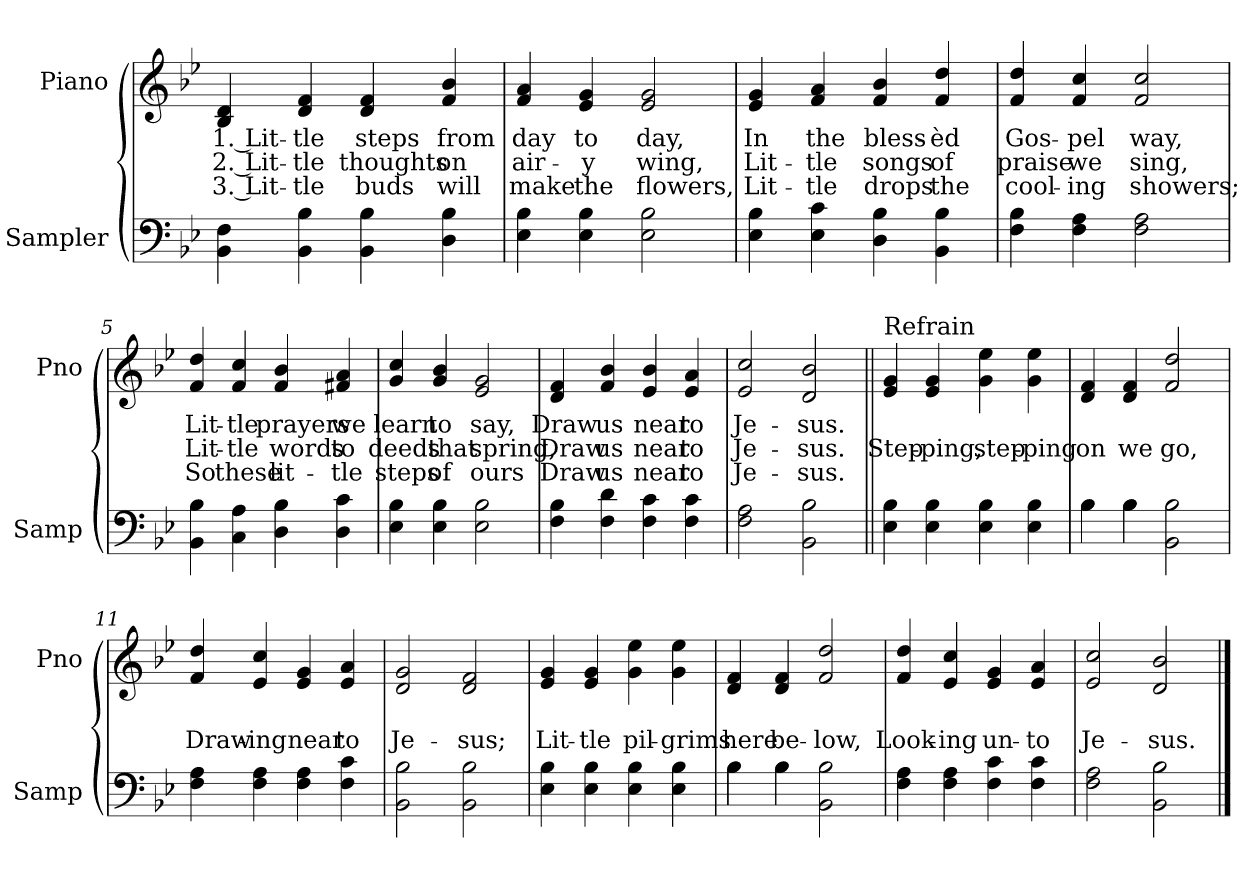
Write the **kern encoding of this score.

**kern	**kern	**text	**text	**text
*part2	*part1	*part1	*part1	*part1
*staff2	*staff1	*staff1	*staff1	*staff1
*I"Sampler	*I"Piano	*	*	*
*I'Samp	*I'Pno	*	*	*
*clefF4	*clefG2	*	*	*
*k[b-e-]	*k[b-e-]	*	*	*
*B-:	*B-:	*	*	*
=1	=1	=1	=1	=1
4BB- 4F	4B- 4d	1. Lit-	2. Lit-	3. Lit-
4BB- 4B-	4d 4f	-tle	-tle	-tle
4BB- 4B-	4d 4f	steps	thoughts	buds
4D 4B-	4f 4b-	from	on	will
=2	=2	=2	=2	=2
4E- 4B-	4f 4a	day	air-	make
4E- 4B-	4e- 4g	to	-y	the
2E- 2B-	2e- 2g	day,	wing,	flowers,
=3	=3	=3	=3	=3
4E- 4B-	4e- 4g	In	Lit-	Lit-
4E- 4c	4f 4a	the	-tle	-tle
4D 4B-	4f 4b-	bless-	songs	drops
4BB- 4B-	4f 4dd	-èd	of	the
=4	=4	=4	=4	=4
4F 4B-	4f 4dd	Gos-	praise	cool-
4F 4A	4f 4cc	-pel	we	-ing
2F 2A	2f 2cc	way,	sing,	showers;
=5	=5	=5	=5	=5
4BB- 4B-	4f 4dd	Lit-	Lit-	So
4C 4A	4f 4cc	-tle	-tle	these
4D 4B-	4f 4b-	prayers	words	lit-
4D 4c	4f#X 4a	we	to	-tle
=6	=6	=6	=6	=6
4E- 4B-	4g 4cc	learn	deeds	steps
4E- 4B-	4g 4b-	to	that	of
2E- 2B-	2e- 2g	say,	spring,	ours
=7	=7	=7	=7	=7
4F 4B-	4d 4f	Draw	Draw	Draw
4F 4d	4f 4b-	us	us	us
4F 4c	4e- 4b-	near	near	near
4F 4c	4e- 4a	to	to	to
=8	=8	=8	=8	=8
2F 2A	2e- 2cc	Je-	Je-	Je-
2BB- 2B-	2d 2b-	-sus.	-sus.	-sus.
=9||	=9||	=9||	=9||	=9||
!	!LO:TX:t=Refrain	!	!	!
4E- 4B-	4e- 4g	.	Step-	.
4E- 4B-	4e- 4g	.	-ping,	.
4E- 4B-	4g 4ee-	.	step-	.
4E- 4B-	4g 4ee-	.	-ping	.
=10	=10	=10	=10	=10
*^	*	*	*	*
4B-\	4B-	4d 4f	.	on	.
4B-\	4B-	4d 4f	.	we	.
2BB- 2B-	2ryy	2f 2dd	.	go,	.
*v	*v	*	*	*	*
=11	=11	=11	=11	=11
4F 4A	4f 4dd	.	Draw-	.
4F 4A	4e- 4cc	.	-ing	.
4F 4A	4e- 4g	.	near	.
4F 4c	4e- 4a	.	to	.
=12	=12	=12	=12	=12
2BB- 2B-	2d 2g	.	Je-	.
2BB- 2B-	2d 2f	.	-sus;	.
=13	=13	=13	=13	=13
4E- 4B-	4e- 4g	.	Lit-	.
4E- 4B-	4e- 4g	.	-tle	.
4E- 4B-	4g 4ee-	.	pil-	.
4E- 4B-	4g 4ee-	.	-grims	.
=14	=14	=14	=14	=14
*^	*	*	*	*
4B-\	4B-	4d 4f	.	here	.
4B-\	4B-	4d 4f	.	be-	.
2BB- 2B-	2ryy	2f 2dd	.	-low,	.
*v	*v	*	*	*	*
=15	=15	=15	=15	=15
4F 4A	4f 4dd	.	Look-	.
4F 4A	4e- 4cc	.	-ing	.
4F 4c	4e- 4g	.	un-	.
4F 4c	4e- 4a	.	-to	.
=16	=16	=16	=16	=16
2F 2A	2e- 2cc	.	Je-	.
2BB- 2B-	2d 2b-	.	-sus.	.
==	==	==	==	==
*-	*-	*-	*-	*-
